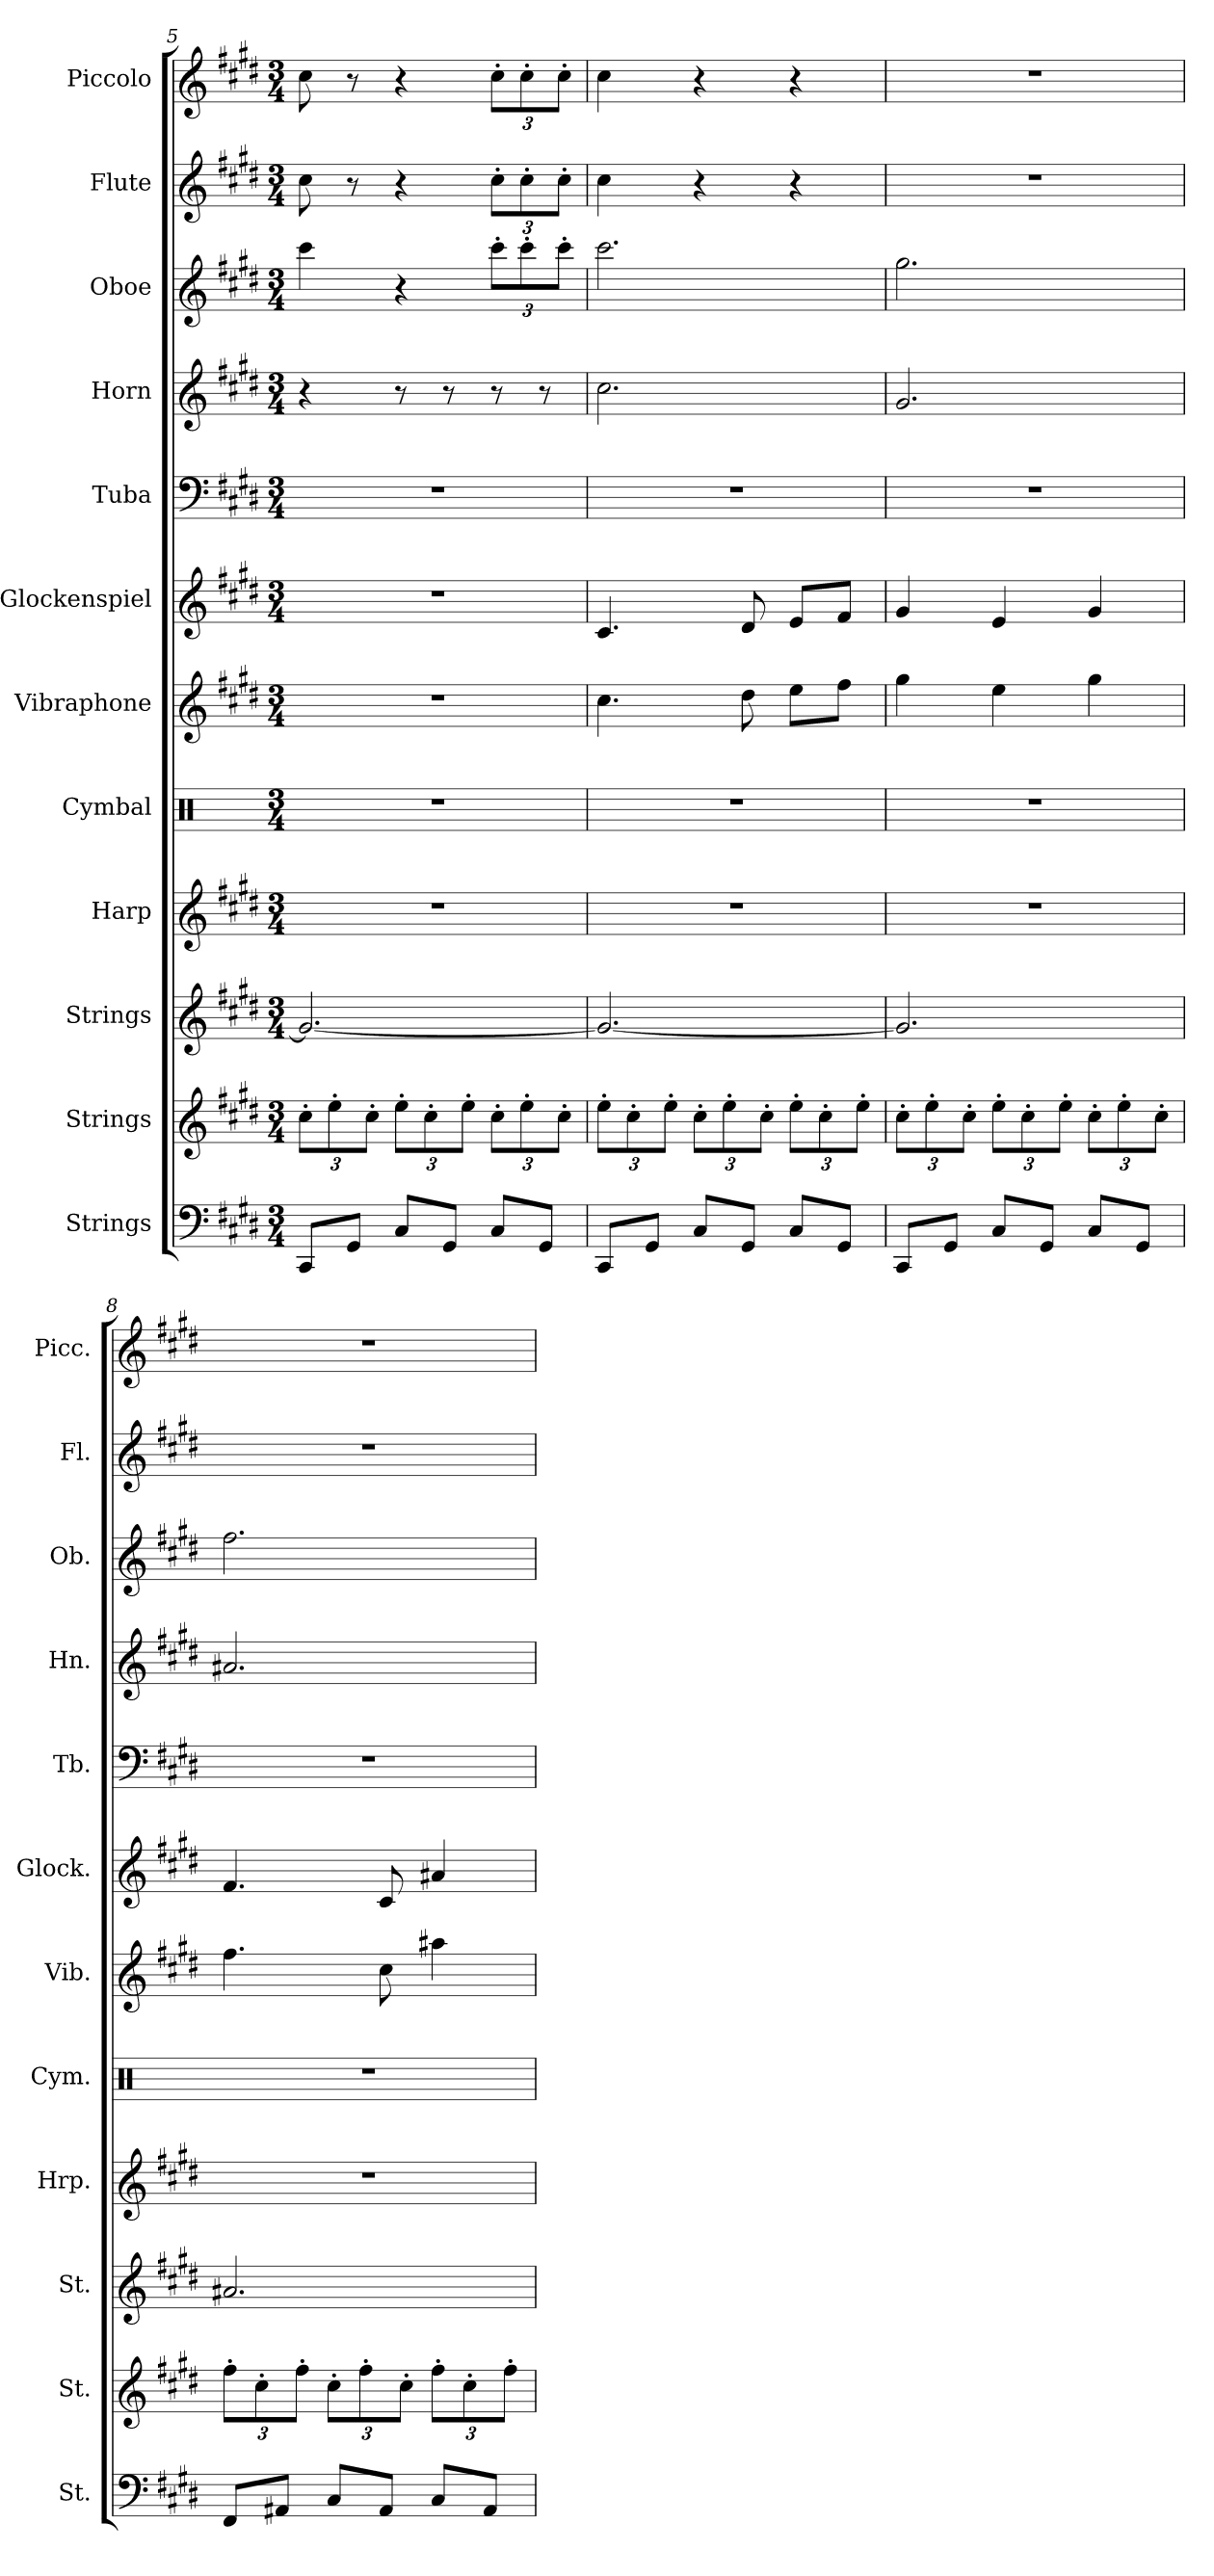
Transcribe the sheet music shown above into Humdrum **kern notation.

**kern	**kern	**kern	**kern	**kern	**kern	**kern	**kern	**kern	**kern	**kern	**kern
*part12	*part11	*part10	*part9	*part8	*part7	*part6	*part5	*part4	*part3	*part2	*part1
*staff12	*staff11	*staff10	*staff9	*staff8	*staff7	*staff6	*staff5	*staff4	*staff3	*staff2	*staff1
*I"Strings	*I"Strings	*I"Strings	*I"Harp	*I"Cymbal	*I"Vibraphone	*I"Glockenspiel	*I"Tuba	*I"Horn	*I"Oboe	*I"Flute	*I"Piccolo
*I'St.	*I'St.	*I'St.	*I'Hrp.	*I'Cym.	*I'Vib.	*I'Glock.	*I'Tb.	*I'Hn.	*I'Ob.	*I'Fl.	*I'Picc.
!!LO:PB:g=z
*clefF4	*clefG2	*clefG2	*clefG2	*clefX	*clefG2	*clefG2	*clefF4	*clefG2	*clefG2	*clefG2	*clefG2
*	*	*	*	*	*	*ITrd-14c-24	*	*ITrd7c12	*	*	*ITrd-7c-12
*k[f#c#g#d#]	*k[f#c#g#d#]	*k[f#c#g#d#]	*k[f#c#g#d#]	*k[]	*k[f#c#g#d#]	*k[f#c#g#d#]	*k[f#c#g#d#]	*k[f#c#g#d#]	*k[f#c#g#d#]	*k[f#c#g#d#]	*k[f#c#g#d#]
*M3/4	*M3/4	*M3/4	*M3/4	*M3/4	*M3/4	*M3/4	*M3/4	*M3/4	*M3/4	*M3/4	*M3/4
*	*Xbrackettup	*	*	*	*	*	*	*	*	*	*
=5	=5	=5	=5	=5	=5	=5	=5	=5	=5	=5	=5
8CC#/L	12cc#'\L	2.g#/_	2.r	2.r	2.r	2.r	2.r	4r	4ccc#\	8cc#\	8ccc#\
.	12ee'\	.	.	.	.	.	.	.	.	.	.
8GG#/J	.	.	.	.	.	.	.	.	.	8r	8r
.	12cc#'\J	.	.	.	.	.	.	.	.	.	.
8C#/L	12ee'\L	.	.	.	.	.	.	8r	4r	4r	4r
.	12cc#'\	.	.	.	.	.	.	.	.	.	.
8GG#/J	.	.	.	.	.	.	.	8r	.	.	.
.	12ee'\J	.	.	.	.	.	.	.	.	.	.
*	*	*	*	*	*	*	*	*	*Xbrackettup	*Xbrackettup	*Xbrackettup
8C#/L	12cc#'\L	.	.	.	.	.	.	8r	12ccc#'\L	12cc#'\L	12ccc#'\L
.	12ee'\	.	.	.	.	.	.	.	12ccc#'\	12cc#'\	12ccc#'\
8GG#/J	.	.	.	.	.	.	.	8r	.	.	.
.	12cc#'\J	.	.	.	.	.	.	.	12ccc#'\J	12cc#'\J	12ccc#'\J
=6	=6	=6	=6	=6	=6	=6	=6	=6	=6	=6	=6
8CC#/L	12ee'\L	2.g#/_	2.r	2.r	4.cc#\	4.ccc#/	2.r	2.c#\	2.ccc#\	4cc#\	4ccc#\
.	12cc#'\	.	.	.	.	.	.	.	.	.	.
8GG#/J	.	.	.	.	.	.	.	.	.	.	.
.	12ee'\J	.	.	.	.	.	.	.	.	.	.
8C#/L	12cc#'\L	.	.	.	.	.	.	.	.	4r	4r
.	12ee'\	.	.	.	.	.	.	.	.	.	.
8GG#/J	.	.	.	.	8dd#\	8ddd#/	.	.	.	.	.
.	12cc#'\J	.	.	.	.	.	.	.	.	.	.
8C#/L	12ee'\L	.	.	.	8ee\L	8eee/L	.	.	.	4r	4r
.	12cc#'\	.	.	.	.	.	.	.	.	.	.
8GG#/J	.	.	.	.	8ff#\J	8fff#/J	.	.	.	.	.
.	12ee'\J	.	.	.	.	.	.	.	.	.	.
=7	=7	=7	=7	=7	=7	=7	=7	=7	=7	=7	=7
8CC#/L	12cc#'\L	2.g#/]	2.r	2.r	4gg#\	4ggg#/	2.r	2.G#/	2.gg#\	2.r	2.r
.	12ee'\	.	.	.	.	.	.	.	.	.	.
8GG#/J	.	.	.	.	.	.	.	.	.	.	.
.	12cc#'\J	.	.	.	.	.	.	.	.	.	.
8C#/L	12ee'\L	.	.	.	4ee\	4eee/	.	.	.	.	.
.	12cc#'\	.	.	.	.	.	.	.	.	.	.
8GG#/J	.	.	.	.	.	.	.	.	.	.	.
.	12ee'\J	.	.	.	.	.	.	.	.	.	.
8C#/L	12cc#'\L	.	.	.	4gg#\	4ggg#/	.	.	.	.	.
.	12ee'\	.	.	.	.	.	.	.	.	.	.
8GG#/J	.	.	.	.	.	.	.	.	.	.	.
.	12cc#'\J	.	.	.	.	.	.	.	.	.	.
=8	=8	=8	=8	=8	=8	=8	=8	=8	=8	=8	=8
8FF#/L	12ff#'\L	2.a#X/	2.r	2.r	4.ff#\	4.fff#/	2.r	2.A#X/	2.ff#\	2.r	2.r
.	12cc#'\	.	.	.	.	.	.	.	.	.	.
8AA#X/J	.	.	.	.	.	.	.	.	.	.	.
.	12ff#'\J	.	.	.	.	.	.	.	.	.	.
8C#/L	12cc#'\L	.	.	.	.	.	.	.	.	.	.
.	12ff#'\	.	.	.	.	.	.	.	.	.	.
8AA#/J	.	.	.	.	8cc#\	8ccc#/	.	.	.	.	.
.	12cc#'\J	.	.	.	.	.	.	.	.	.	.
8C#/L	12ff#'\L	.	.	.	4aa#X\	4aaa#X/	.	.	.	.	.
.	12cc#'\	.	.	.	.	.	.	.	.	.	.
8AA#/J	.	.	.	.	.	.	.	.	.	.	.
.	12ff#'\J	.	.	.	.	.	.	.	.	.	.
=	=	=	=	=	=	=	=	=	=	=	=
*-	*-	*-	*-	*-	*-	*-	*-	*-	*-	*-	*-
